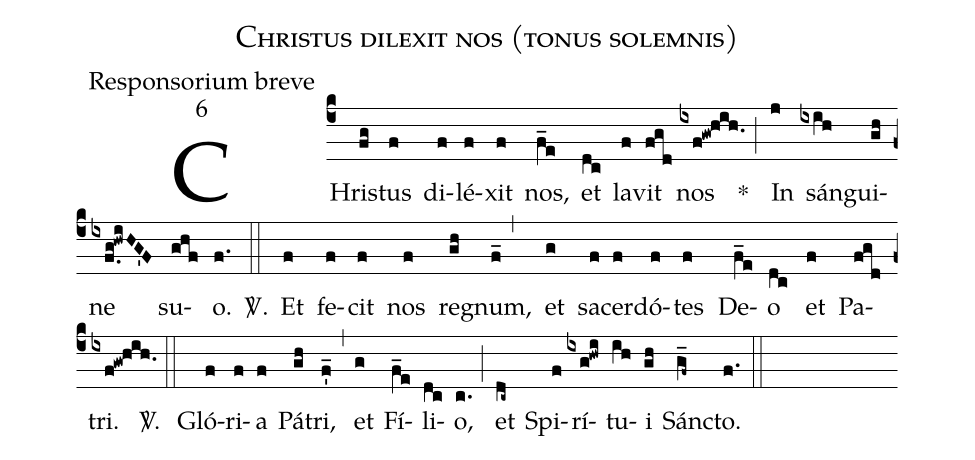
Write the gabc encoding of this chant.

name:Christus dilexit nos (tonus solemnis);
office-part:Responsorium breve;
mode:6;
%%
(c4) CHris(fg)tus(f) di(f)lé(f)xit(f) nos,(f_e) et(dc) la(f)vit(fgd) nos(ixf!gw!hih.) *(;) In(j) sán(ixih)gui(gh)ne(ixf.g!hwiHG'F) su(ghf)o.(f.) <sp>V/</sp>.(::) Et(f) fe(f)cit(f) nos(f) reg(gh)num,(f_,) et(g) sa(f)cer(f)dó(f)tes(f) () De(f_e)o(dc) et(f) Pa(fgd)tri.(ixf!gw!hih.) <sp>V/</sp>. (::)  Gló(f)ri(f)a(f) Pá(gh)tri,(f'_) (,) et(g) Fí(f_e)li(dc)o,(c.) (;)et(dc~) Spi(f)rí(ixg!hwi)tu(ih)i(gh) Sánc(g_f~)to.(f.) (::)
